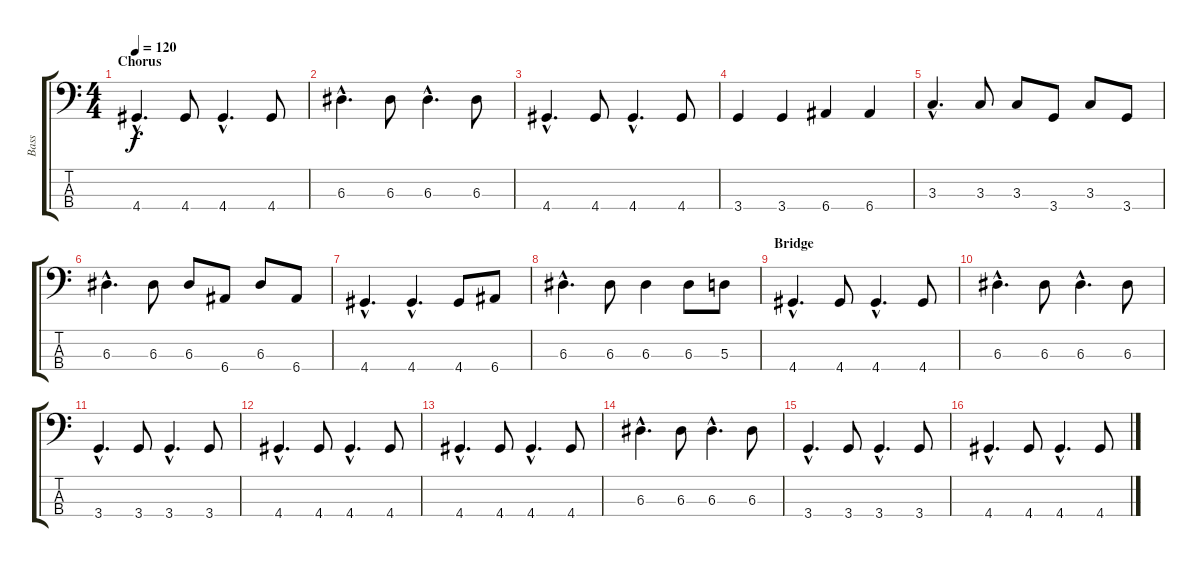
\track ("Bass" "Bass") {instrument electricbassfinger}
\staff {score tabs}
\tuning (G2 D2 A1 E1) {hide}
\ts (4 4)
\section ("" "Chorus")
\tempo 120
\clef f4
\ks c
4.4{hac}.4{d dy f} 4.4.8 4.4{hac}.4{d} 4.4.8 |
6.3{hac}.4{d} 6.3.8 6.3{hac}.4{d} 6.3.8 |
4.4{hac}.4{d} 4.4.8 4.4{hac}.4{d} 4.4.8 |
3.4.4 3.4.4 6.4.4 6.4.4 |
3.3{hac}.4{d} 3.3.8 3.3.8 3.4.8 3.3.8 3.4.8 |
6.3{hac}.4{d} 6.3.8 6.3.8 6.4.8 6.3.8 6.4.8 |
4.4{hac}.4{d} 4.4{hac}.4{d} 4.4.8 6.4.8 |
6.3{hac}.4{d} 6.3.8 6.3.4 6.3.8 5.3.8 |
\section ("" "Bridge")
4.4{hac}.4{d} 4.4.8 4.4{hac}.4{d} 4.4.8 |
6.3{hac}.4{d} 6.3.8 6.3{hac}.4{d} 6.3.8 |
3.4{hac}.4{d} 3.4.8 3.4{hac}.4{d} 3.4.8 |
4.4{hac}.4{d} 4.4.8 4.4{hac}.4{d} 4.4.8 |
4.4{hac}.4{d} 4.4.8 4.4{hac}.4{d} 4.4.8 |
6.3{hac}.4{d} 6.3.8 6.3{hac}.4{d} 6.3.8 |
3.4{hac}.4{d} 3.4.8 3.4{hac}.4{d} 3.4.8 |
4.4{hac}.4{d} 4.4.8 4.4{hac}.4{d} 4.4.8
